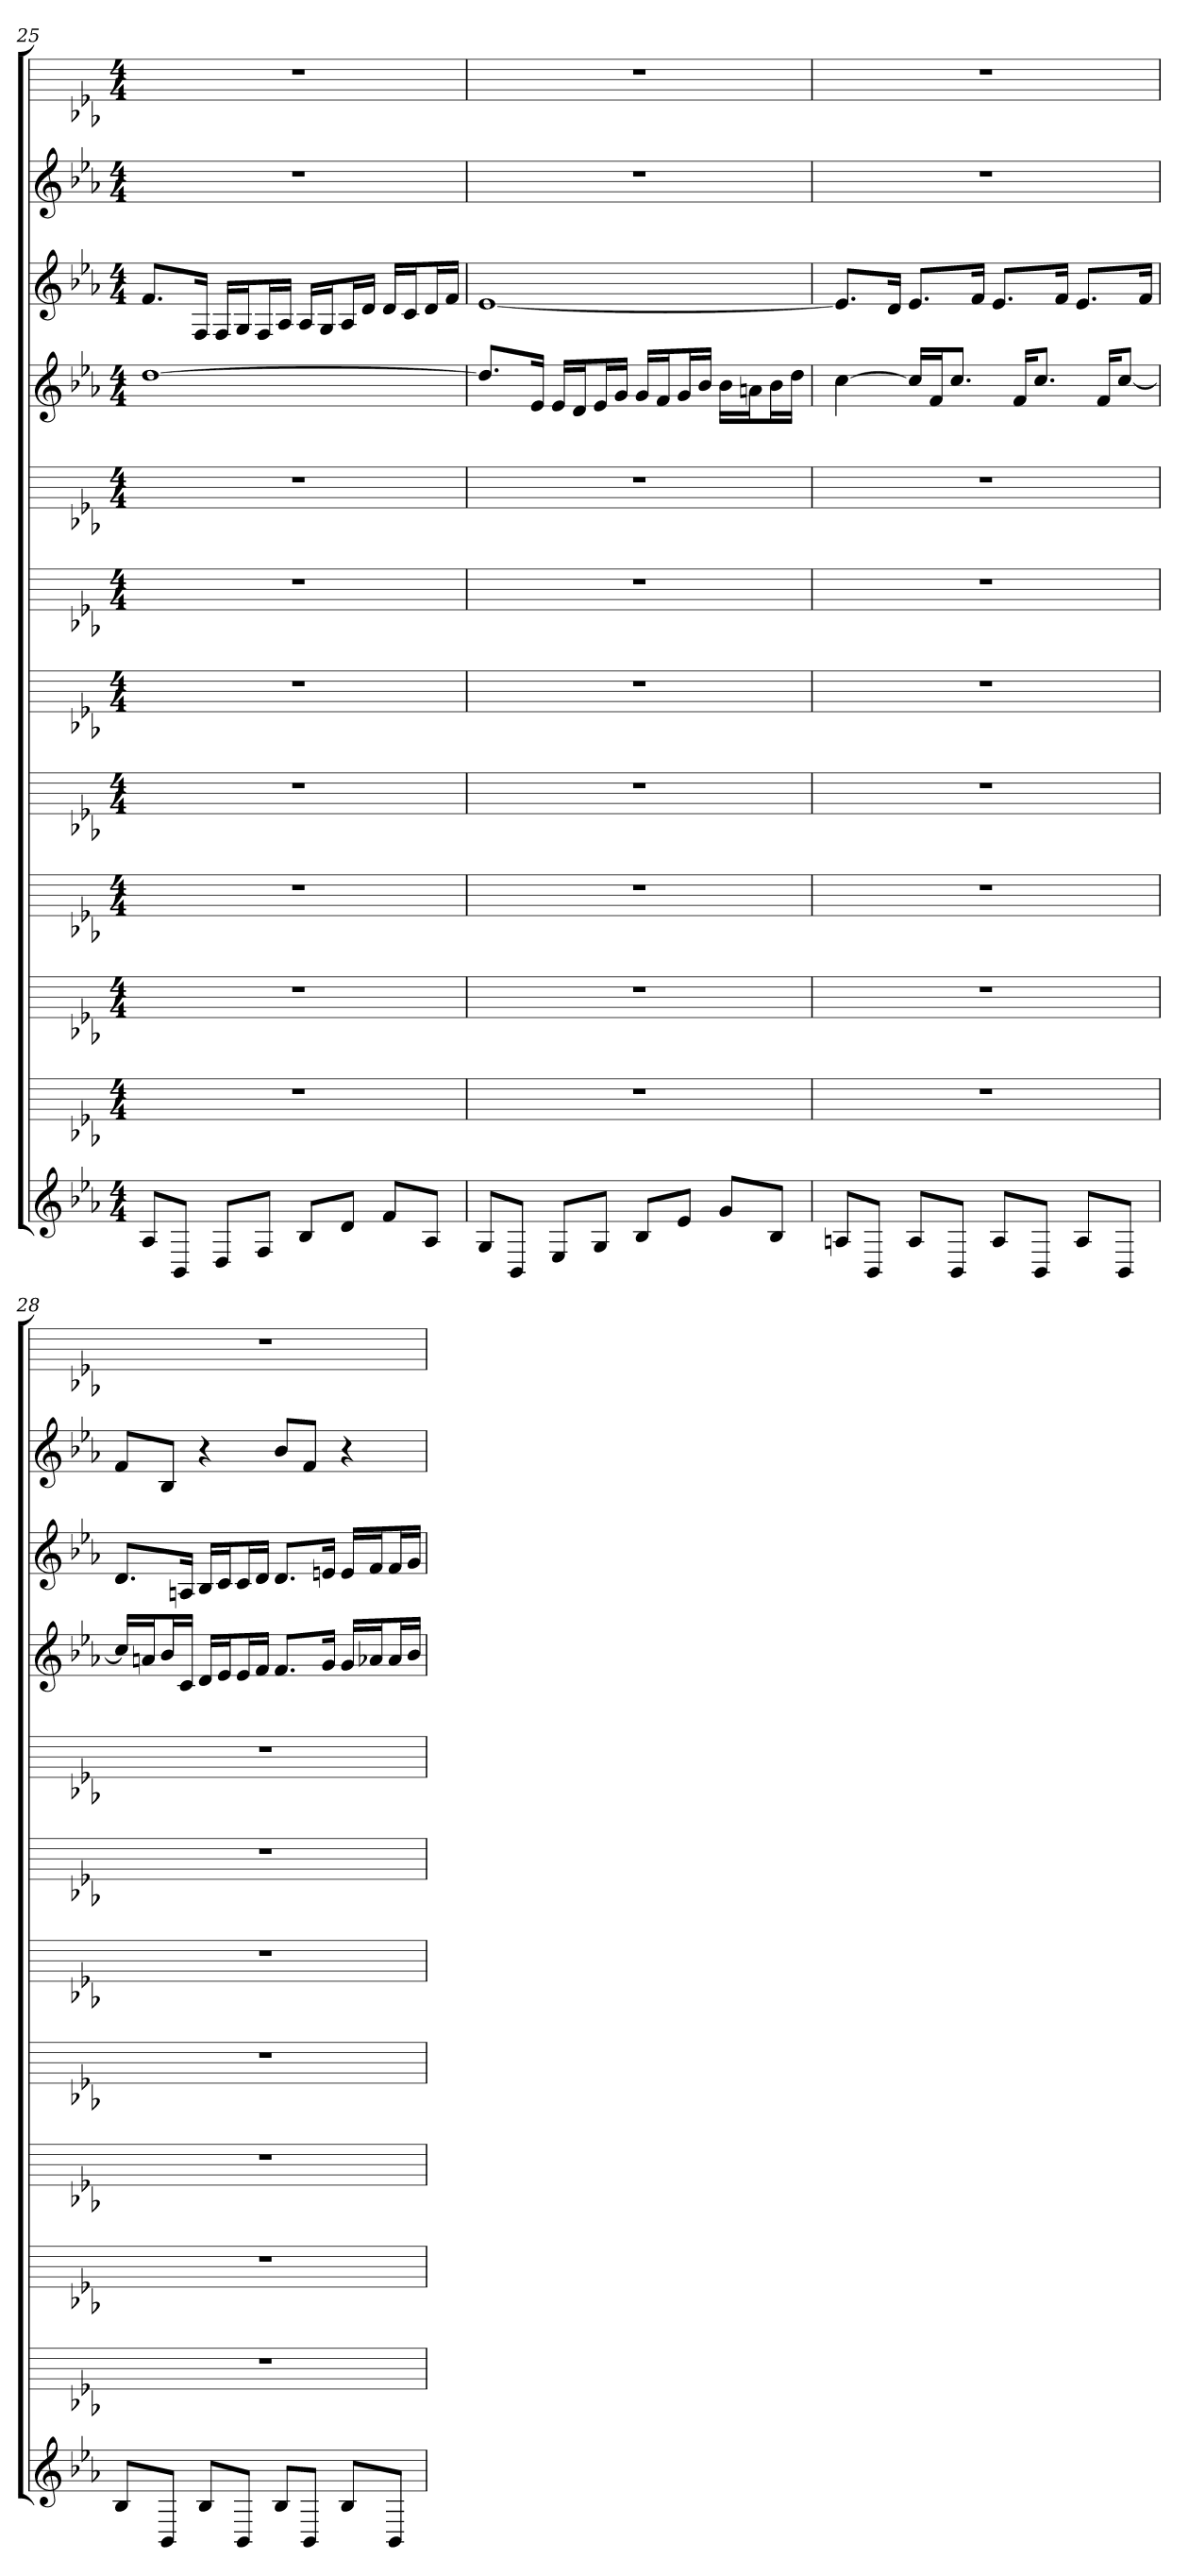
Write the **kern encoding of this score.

**kern	**kern	**kern	**kern	**kern	**kern	**kern	**kern	**kern	**kern	**kern	**kern
*part12	*part11	*part10	*part9	*part8	*part7	*part6	*part5	*part4	*part3	*part2	*part1
*staff12	*staff11	*staff10	*staff9	*staff8	*staff7	*staff6	*staff5	*staff4	*staff3	*staff2	*staff1
*k[b-e-a-]	*k[b-e-a-]	*k[b-e-a-]	*k[b-e-a-]	*k[b-e-a-]	*k[b-e-a-]	*k[b-e-a-]	*k[b-e-a-]	*k[b-e-a-]	*k[b-e-a-]	*k[b-e-a-]	*k[b-e-a-]
*E-:	*E-:	*E-:	*E-:	*E-:	*E-:	*E-:	*E-:	*E-:	*E-:	*E-:	*E-:
*M4/4	*M4/4	*M4/4	*M4/4	*M4/4	*M4/4	*M4/4	*M4/4	*M4/4	*M4/4	*M4/4	*M4/4
=25	=25	=25	=25	=25	=25	=25	=25	=25	=25	=25	=25
8A-L	1r	1r	1r	1r	1r	1r	1r	[1dd	8.fL	1r	1r
8BB-J	.	.	.	.	.	.	.	.	.	.	.
.	.	.	.	.	.	.	.	.	16FJk	.	.
8DL	.	.	.	.	.	.	.	.	16FLL	.	.
.	.	.	.	.	.	.	.	.	16GJ	.	.
8FJ	.	.	.	.	.	.	.	.	16FL	.	.
.	.	.	.	.	.	.	.	.	16A-JJ	.	.
8B-L	.	.	.	.	.	.	.	.	16A-LL	.	.
.	.	.	.	.	.	.	.	.	16GJ	.	.
8dJ	.	.	.	.	.	.	.	.	16A-L	.	.
.	.	.	.	.	.	.	.	.	16dJJ	.	.
8fL	.	.	.	.	.	.	.	.	16dLL	.	.
.	.	.	.	.	.	.	.	.	16cJ	.	.
8A-J	.	.	.	.	.	.	.	.	16dL	.	.
.	.	.	.	.	.	.	.	.	16fJJ	.	.
=26	=26	=26	=26	=26	=26	=26	=26	=26	=26	=26	=26
8GL	1r	1r	1r	1r	1r	1r	1r	8.ddL]	[1e-	1r	1r
8BB-J	.	.	.	.	.	.	.	.	.	.	.
.	.	.	.	.	.	.	.	16e-Jk	.	.	.
8E-L	.	.	.	.	.	.	.	16e-LL	.	.	.
.	.	.	.	.	.	.	.	16dJ	.	.	.
8GJ	.	.	.	.	.	.	.	16e-L	.	.	.
.	.	.	.	.	.	.	.	16gJJ	.	.	.
8B-L	.	.	.	.	.	.	.	16gLL	.	.	.
.	.	.	.	.	.	.	.	16fJ	.	.	.
8e-J	.	.	.	.	.	.	.	16gL	.	.	.
.	.	.	.	.	.	.	.	16b-JJ	.	.	.
8gL	.	.	.	.	.	.	.	16b-LL	.	.	.
.	.	.	.	.	.	.	.	16anJ	.	.	.
8B-J	.	.	.	.	.	.	.	16b-L	.	.	.
.	.	.	.	.	.	.	.	16ddJJ	.	.	.
=27	=27	=27	=27	=27	=27	=27	=27	=27	=27	=27	=27
8AnL	1r	1r	1r	1r	1r	1r	1r	[4cc	8.e-L]	1r	1r
8BB-J	.	.	.	.	.	.	.	.	.	.	.
.	.	.	.	.	.	.	.	.	16dJk	.	.
8AL	.	.	.	.	.	.	.	16ccLL]	8.e-L	.	.
.	.	.	.	.	.	.	.	16fJ	.	.	.
8BB-J	.	.	.	.	.	.	.	8.ccJ	.	.	.
.	.	.	.	.	.	.	.	.	16fJk	.	.
8AL	.	.	.	.	.	.	.	.	8.e-L	.	.
.	.	.	.	.	.	.	.	16fKL	.	.	.
8BB-J	.	.	.	.	.	.	.	8.ccJ	.	.	.
.	.	.	.	.	.	.	.	.	16fJk	.	.
8AL	.	.	.	.	.	.	.	.	8.e-L	.	.
.	.	.	.	.	.	.	.	16fKL	.	.	.
8BB-J	.	.	.	.	.	.	.	[8ccJ	.	.	.
.	.	.	.	.	.	.	.	.	16fJk	.	.
=28	=28	=28	=28	=28	=28	=28	=28	=28	=28	=28	=28
8B-L	1r	1r	1r	1r	1r	1r	1r	16ccLL]	8.dL	8fL	1r
.	.	.	.	.	.	.	.	16anJ	.	.	.
8BB-J	.	.	.	.	.	.	.	16b-L	.	8B-J	.
.	.	.	.	.	.	.	.	16cJJ	16AnJk	.	.
8B-L	.	.	.	.	.	.	.	16dLL	16B-LL	4r	.
.	.	.	.	.	.	.	.	16e-J	16cJ	.	.
8BB-J	.	.	.	.	.	.	.	16e-L	16cL	.	.
.	.	.	.	.	.	.	.	16fJJ	16dJJ	.	.
8B-L	.	.	.	.	.	.	.	8.fL	8.dL	8b-L	.
8BB-J	.	.	.	.	.	.	.	.	.	8fJ	.
.	.	.	.	.	.	.	.	16gJk	16enJk	.	.
8B-L	.	.	.	.	.	.	.	16gLL	16eLL	4r	.
.	.	.	.	.	.	.	.	16a-XJ	16fJ	.	.
8BB-J	.	.	.	.	.	.	.	16a-L	16fL	.	.
.	.	.	.	.	.	.	.	16b-JJ	16gJJ	.	.
=	=	=	=	=	=	=	=	=	=	=	=
*-	*-	*-	*-	*-	*-	*-	*-	*-	*-	*-	*-
